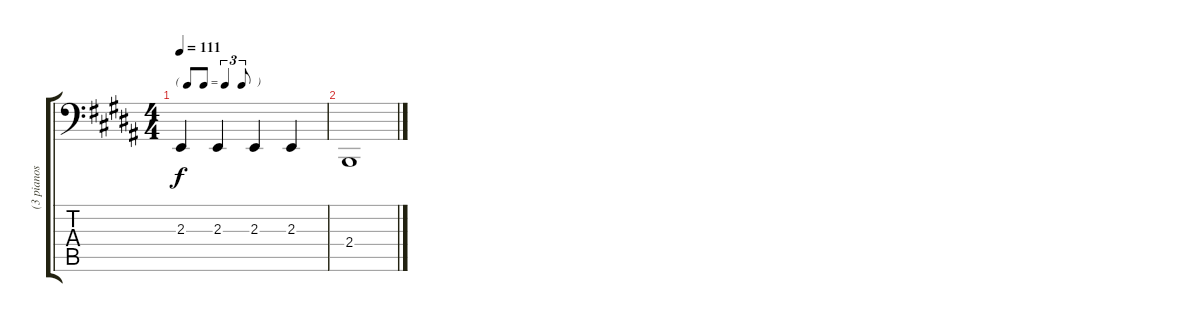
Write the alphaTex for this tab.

\track ("(3 pianos and a harmonium were used)" "(3 pianos ") {instrument brightacousticpiano}
\staff {score tabs}
\tuning (C3 G2 D2 A1 E1 B0) {hide}
\ts (4 4)
\tf triplet8th
\tempo 111
\clef f4
\ks b
2.3.4{dy f} 2.3.4 2.3.4 2.3.4 |
2.4.1
